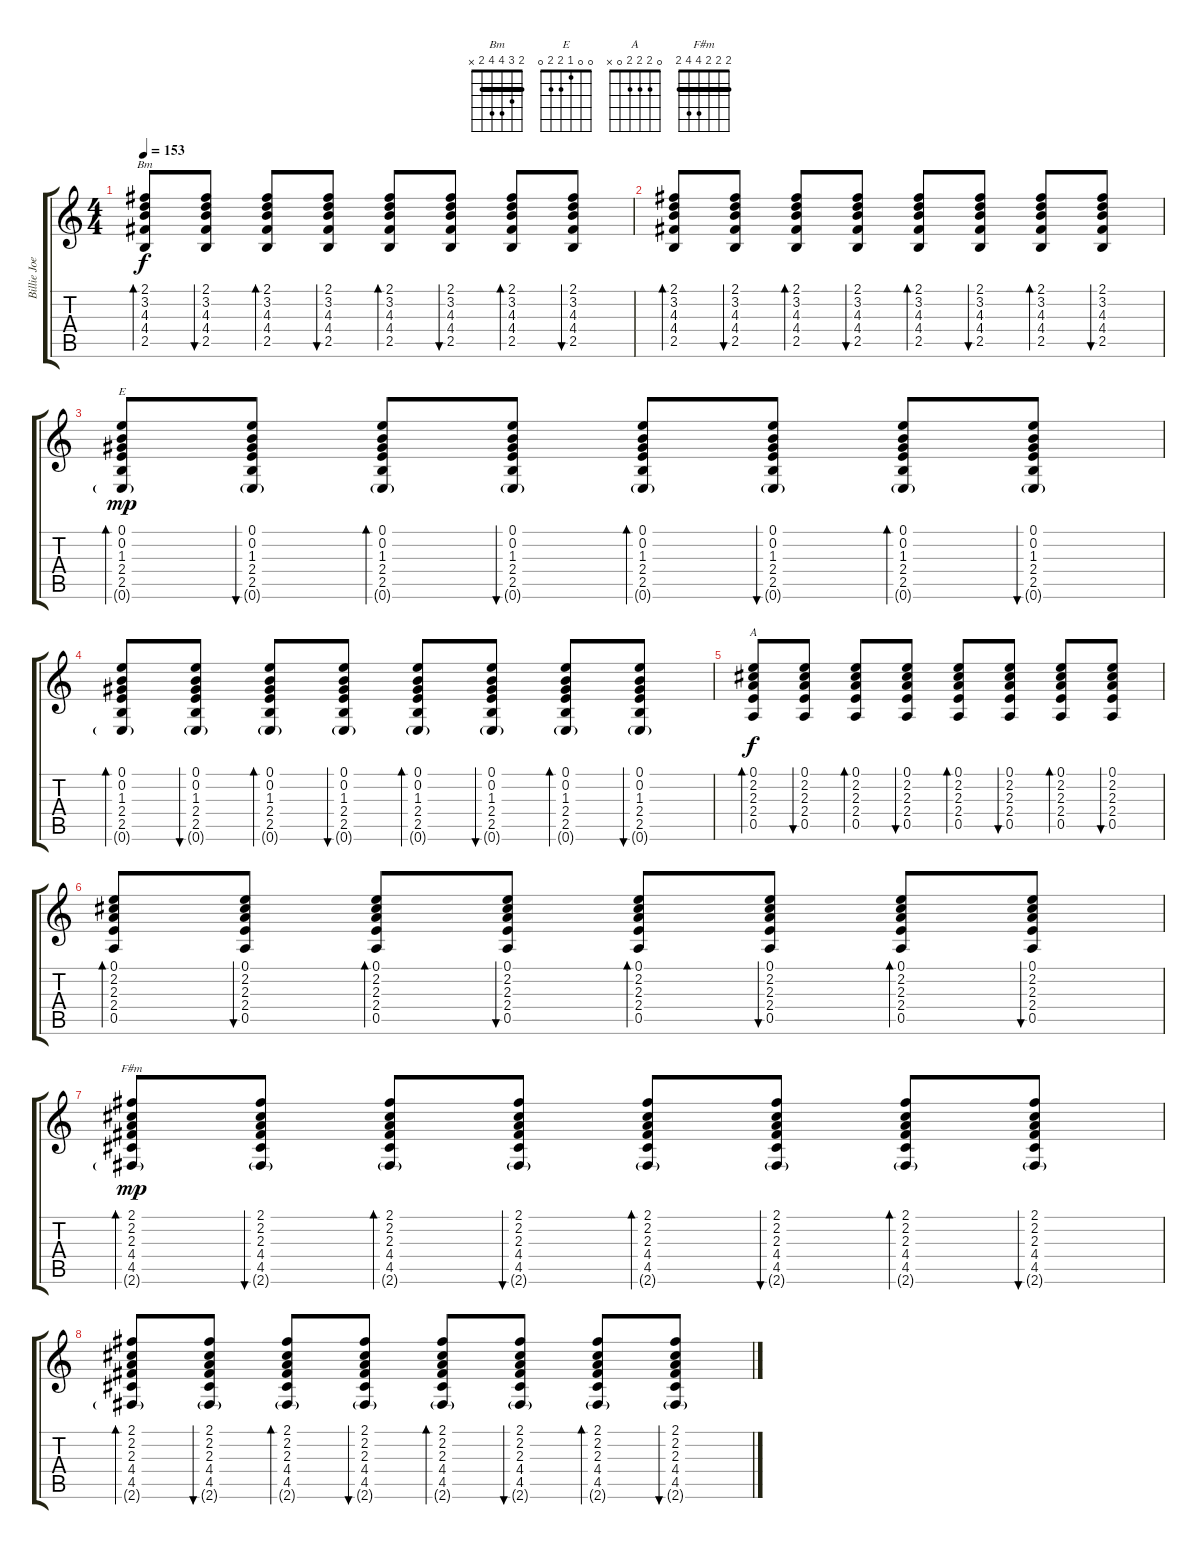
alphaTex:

\track ("Billie Joe Armstrong (Acoustic Guitar 1)" "Billie Joe") {instrument acousticguitarnylon}
\staff {score tabs}
\tuning (E4 B3 G3 D3 A2 E2) {hide}
\chord ("Bm" 2 3 4 4 2 x) {barre 2}
\chord ("E" 0 0 1 2 2 0)
\chord ("A" 0 2 2 2 0 x)
\chord ("F#m" 2 2 2 4 4 2) {barre 2}
\ts (4 4)
\tempo 153
\clef g2
\ks c
(2.1 3.2 4.3 4.4 2.5).8{bd 60 ch "Bm" dy f} (2.1 3.2 4.3 4.4 2.5).8{bu 60} (2.1 3.2 4.3 4.4 2.5).8{bd 60} (2.1 3.2 4.3 4.4 2.5).8{bu 60} (2.1 3.2 4.3 4.4 2.5).8{bd 60} (2.1 3.2 4.3 4.4 2.5).8{bu 60} (2.1 3.2 4.3 4.4 2.5).8{bd 60} (2.1 3.2 4.3 4.4 2.5).8{bu 60} |
(2.1 3.2 4.3 4.4 2.5).8{bd 60} (2.1 3.2 4.3 4.4 2.5).8{bu 60} (2.1 3.2 4.3 4.4 2.5).8{bd 60} (2.1 3.2 4.3 4.4 2.5).8{bu 60} (2.1 3.2 4.3 4.4 2.5).8{bd 60} (2.1 3.2 4.3 4.4 2.5).8{bu 60} (2.1 3.2 4.3 4.4 2.5).8{bd 60} (2.1 3.2 4.3 4.4 2.5).8{bu 60} |
(0.1 0.2 1.3 2.4 2.5 0.6{g}).8{bd 60 ch "E" dy mp} (0.1 0.2 1.3 2.4 2.5 0.6{g}).8{bu 60} (0.1 0.2 1.3 2.4 2.5 0.6{g}).8{bd 60} (0.1 0.2 1.3 2.4 2.5 0.6{g}).8{bu 60} (0.1 0.2 1.3 2.4 2.5 0.6{g}).8{bd 60} (0.1 0.2 1.3 2.4 2.5 0.6{g}).8{bu 60} (0.1 0.2 1.3 2.4 2.5 0.6{g}).8{bd 60} (0.1 0.2 1.3 2.4 2.5 0.6{g}).8{bu 60} |
(0.1 0.2 1.3 2.4 2.5 0.6{g}).8{bd 60} (0.1 0.2 1.3 2.4 2.5 0.6{g}).8{bu 60} (0.1 0.2 1.3 2.4 2.5 0.6{g}).8{bd 60} (0.1 0.2 1.3 2.4 2.5 0.6{g}).8{bu 60} (0.1 0.2 1.3 2.4 2.5 0.6{g}).8{bd 60} (0.1 0.2 1.3 2.4 2.5 0.6{g}).8{bu 60} (0.1 0.2 1.3 2.4 2.5 0.6{g}).8{bd 60} (0.1 0.2 1.3 2.4 2.5 0.6{g}).8{bu 60} |
(0.1 2.2 2.3 2.4 0.5).8{bd 60 ch "A" dy f} (0.1 2.2 2.3 2.4 0.5).8{bu 60} (0.1 2.2 2.3 2.4 0.5).8{bd 60} (0.1 2.2 2.3 2.4 0.5).8{bu 60} (0.1 2.2 2.3 2.4 0.5).8{bd 60} (0.1 2.2 2.3 2.4 0.5).8{bu 60} (0.1 2.2 2.3 2.4 0.5).8{bd 60} (0.1 2.2 2.3 2.4 0.5).8{bu 60} |
(0.1 2.2 2.3 2.4 0.5).8{bd 60} (0.1 2.2 2.3 2.4 0.5).8{bu 60} (0.1 2.2 2.3 2.4 0.5).8{bd 60} (0.1 2.2 2.3 2.4 0.5).8{bu 60} (0.1 2.2 2.3 2.4 0.5).8{bd 60} (0.1 2.2 2.3 2.4 0.5).8{bu 60} (0.1 2.2 2.3 2.4 0.5).8{bd 60} (0.1 2.2 2.3 2.4 0.5).8{bu 60} |
(2.1 2.2 2.3 4.4 4.5 2.6{g}).8{bd 60 ch "F#m" dy mp} (2.1 2.2 2.3 4.4 4.5 2.6{g}).8{bu 60} (2.1 2.2 2.3 4.4 4.5 2.6{g}).8{bd 60} (2.1 2.2 2.3 4.4 4.5 2.6{g}).8{bu 60} (2.1 2.2 2.3 4.4 4.5 2.6{g}).8{bd 60} (2.1 2.2 2.3 4.4 4.5 2.6{g}).8{bu 60} (2.1 2.2 2.3 4.4 4.5 2.6{g}).8{bd 60} (2.1 2.2 2.3 4.4 4.5 2.6{g}).8{bu 60} |
(2.1 2.2 2.3 4.4 4.5 2.6{g}).8{bd 60} (2.1 2.2 2.3 4.4 4.5 2.6{g}).8{bu 60} (2.1 2.2 2.3 4.4 4.5 2.6{g}).8{bd 60} (2.1 2.2 2.3 4.4 4.5 2.6{g}).8{bu 60} (2.1 2.2 2.3 4.4 4.5 2.6{g}).8{bd 60} (2.1 2.2 2.3 4.4 4.5 2.6{g}).8{bu 60} (2.1 2.2 2.3 4.4 4.5 2.6{g}).8{bd 60} (2.1 2.2 2.3 4.4 4.5 2.6{g}).8{bu 60}
